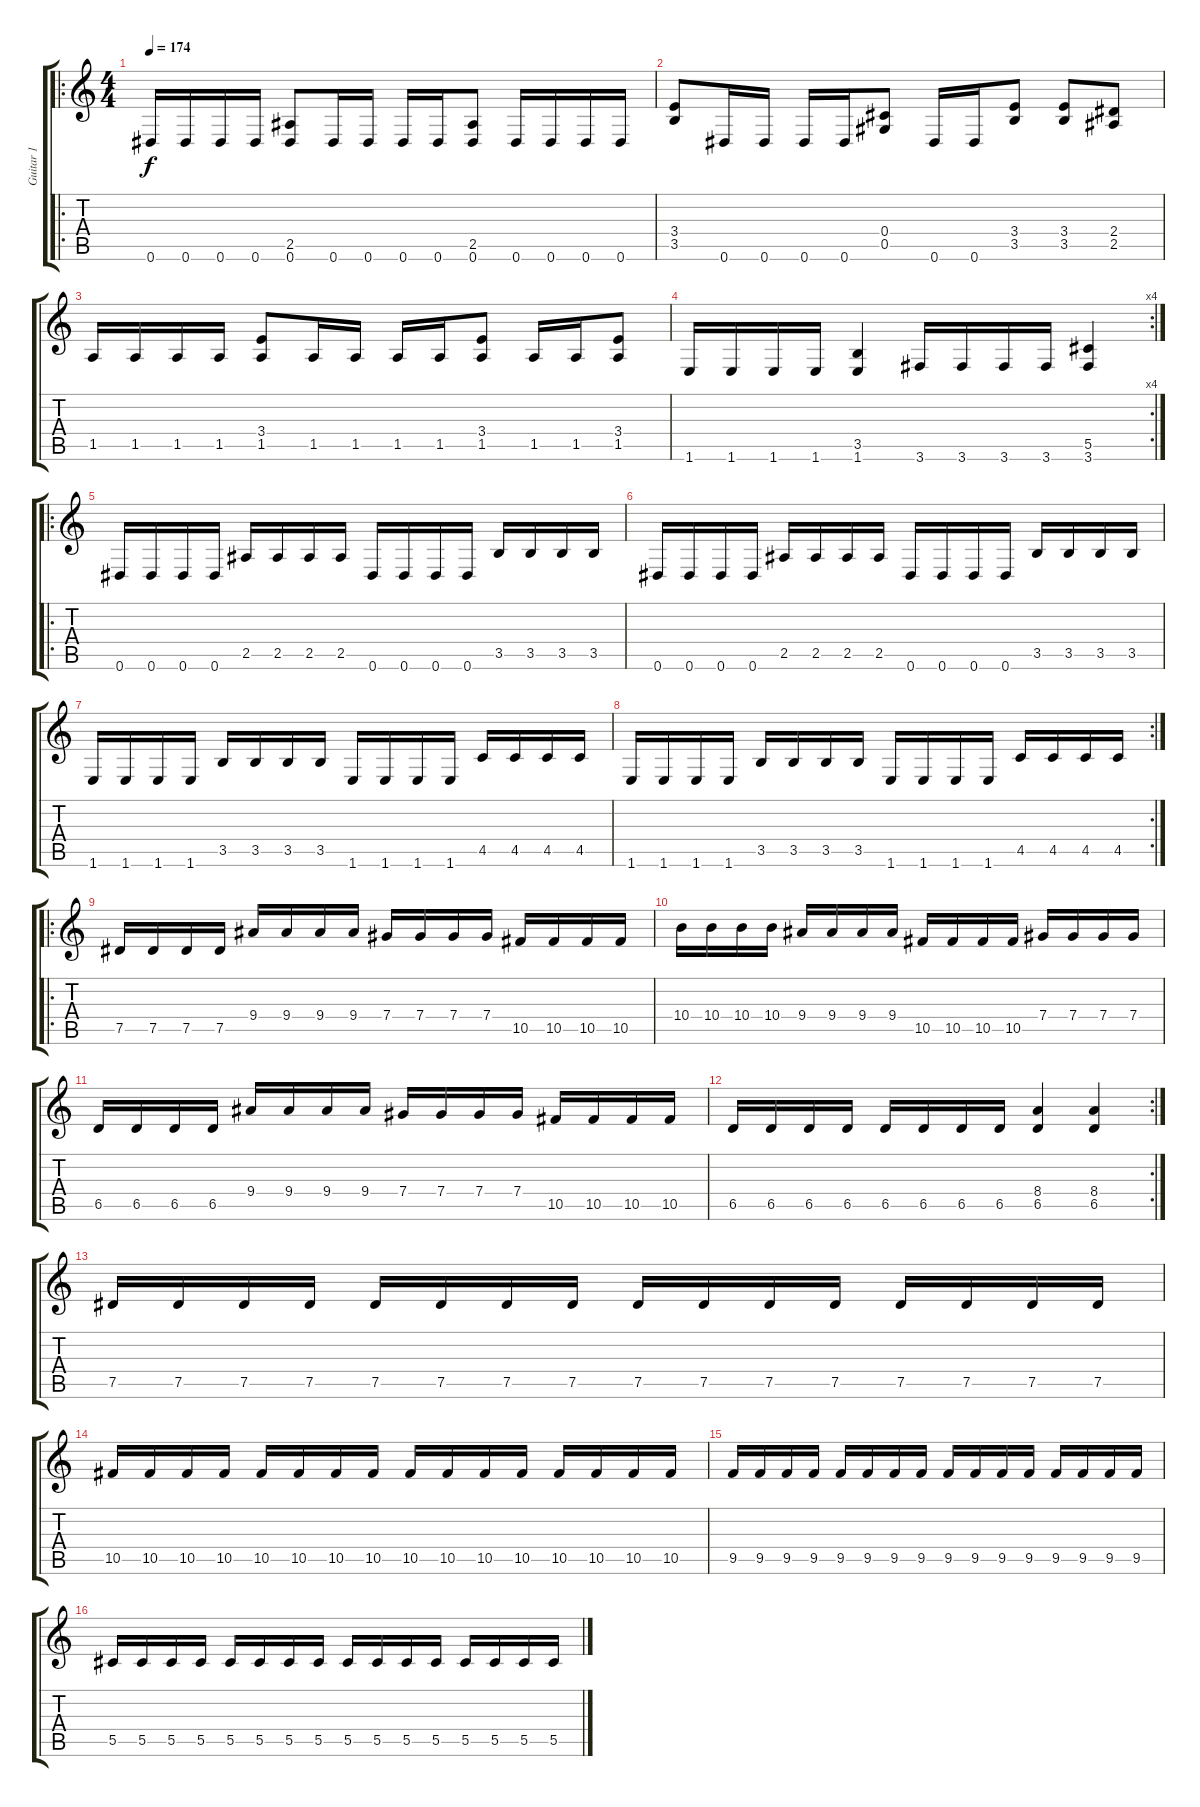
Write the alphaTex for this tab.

\track ("Guitar 1" "Guitar 1") {instrument distortionguitar}
\staff {score tabs}
\tuning (Eb4 Bb3 Gb3 Db3 Ab2 Eb2) {hide}
\ro
\ts (4 4)
\tempo 174
\clef g2
\ks c
0.6.16{dy f} 0.6.16 0.6.16 0.6.16 (2.5 0.6).8 0.6.16 0.6.16 0.6.16 0.6.16 (2.5 0.6).8 0.6.16 0.6.16 0.6.16 0.6.16 |
(3.4 3.5).8 0.6.16 0.6.16 0.6.16 0.6.16 (0.4 0.5).8 0.6.16 0.6.16 (3.4 3.5).8 (3.4 3.5).8 (2.4 2.5).8 |
1.5.16 1.5.16 1.5.16 1.5.16 (3.4 1.5).8 1.5.16 1.5.16 1.5.16 1.5.16 (3.4 1.5).8 1.5.16 1.5.16 (3.4 1.5).8 |
\rc 4
1.6.16 1.6.16 1.6.16 1.6.16 (3.5 1.6).4 3.6.16 3.6.16 3.6.16 3.6.16 (5.5 3.6).4 |
\ro
0.6.16 0.6.16 0.6.16 0.6.16 2.5.16 2.5.16 2.5.16 2.5.16 0.6.16 0.6.16 0.6.16 0.6.16 3.5.16 3.5.16 3.5.16 3.5.16 |
0.6.16 0.6.16 0.6.16 0.6.16 2.5.16 2.5.16 2.5.16 2.5.16 0.6.16 0.6.16 0.6.16 0.6.16 3.5.16 3.5.16 3.5.16 3.5.16 |
1.6.16 1.6.16 1.6.16 1.6.16 3.5.16 3.5.16 3.5.16 3.5.16 1.6.16 1.6.16 1.6.16 1.6.16 4.5.16 4.5.16 4.5.16 4.5.16 |
\rc 2
1.6.16 1.6.16 1.6.16 1.6.16 3.5.16 3.5.16 3.5.16 3.5.16 1.6.16 1.6.16 1.6.16 1.6.16 4.5.16 4.5.16 4.5.16 4.5.16 |
\ro
7.5.16 7.5.16 7.5.16 7.5.16 9.4.16 9.4.16 9.4.16 9.4.16 7.4.16 7.4.16 7.4.16 7.4.16 10.5.16 10.5.16 10.5.16 10.5.16 |
10.4.16 10.4.16 10.4.16 10.4.16 9.4.16 9.4.16 9.4.16 9.4.16 10.5.16 10.5.16 10.5.16 10.5.16 7.4.16 7.4.16 7.4.16 7.4.16 |
6.5.16 6.5.16 6.5.16 6.5.16 9.4.16 9.4.16 9.4.16 9.4.16 7.4.16 7.4.16 7.4.16 7.4.16 10.5.16 10.5.16 10.5.16 10.5.16 |
\rc 2
6.5.16 6.5.16 6.5.16 6.5.16 6.5.16 6.5.16 6.5.16 6.5.16 (8.4 6.5).4 (8.4 6.5).4 |
7.5.16 7.5.16 7.5.16 7.5.16 7.5.16 7.5.16 7.5.16 7.5.16 7.5.16 7.5.16 7.5.16 7.5.16 7.5.16 7.5.16 7.5.16 7.5.16 |
10.5.16 10.5.16 10.5.16 10.5.16 10.5.16 10.5.16 10.5.16 10.5.16 10.5.16 10.5.16 10.5.16 10.5.16 10.5.16 10.5.16 10.5.16 10.5.16 |
9.5.16 9.5.16 9.5.16 9.5.16 9.5.16 9.5.16 9.5.16 9.5.16 9.5.16 9.5.16 9.5.16 9.5.16 9.5.16 9.5.16 9.5.16 9.5.16 |
5.5.16 5.5.16 5.5.16 5.5.16 5.5.16 5.5.16 5.5.16 5.5.16 5.5.16 5.5.16 5.5.16 5.5.16 5.5.16 5.5.16 5.5.16 5.5.16
